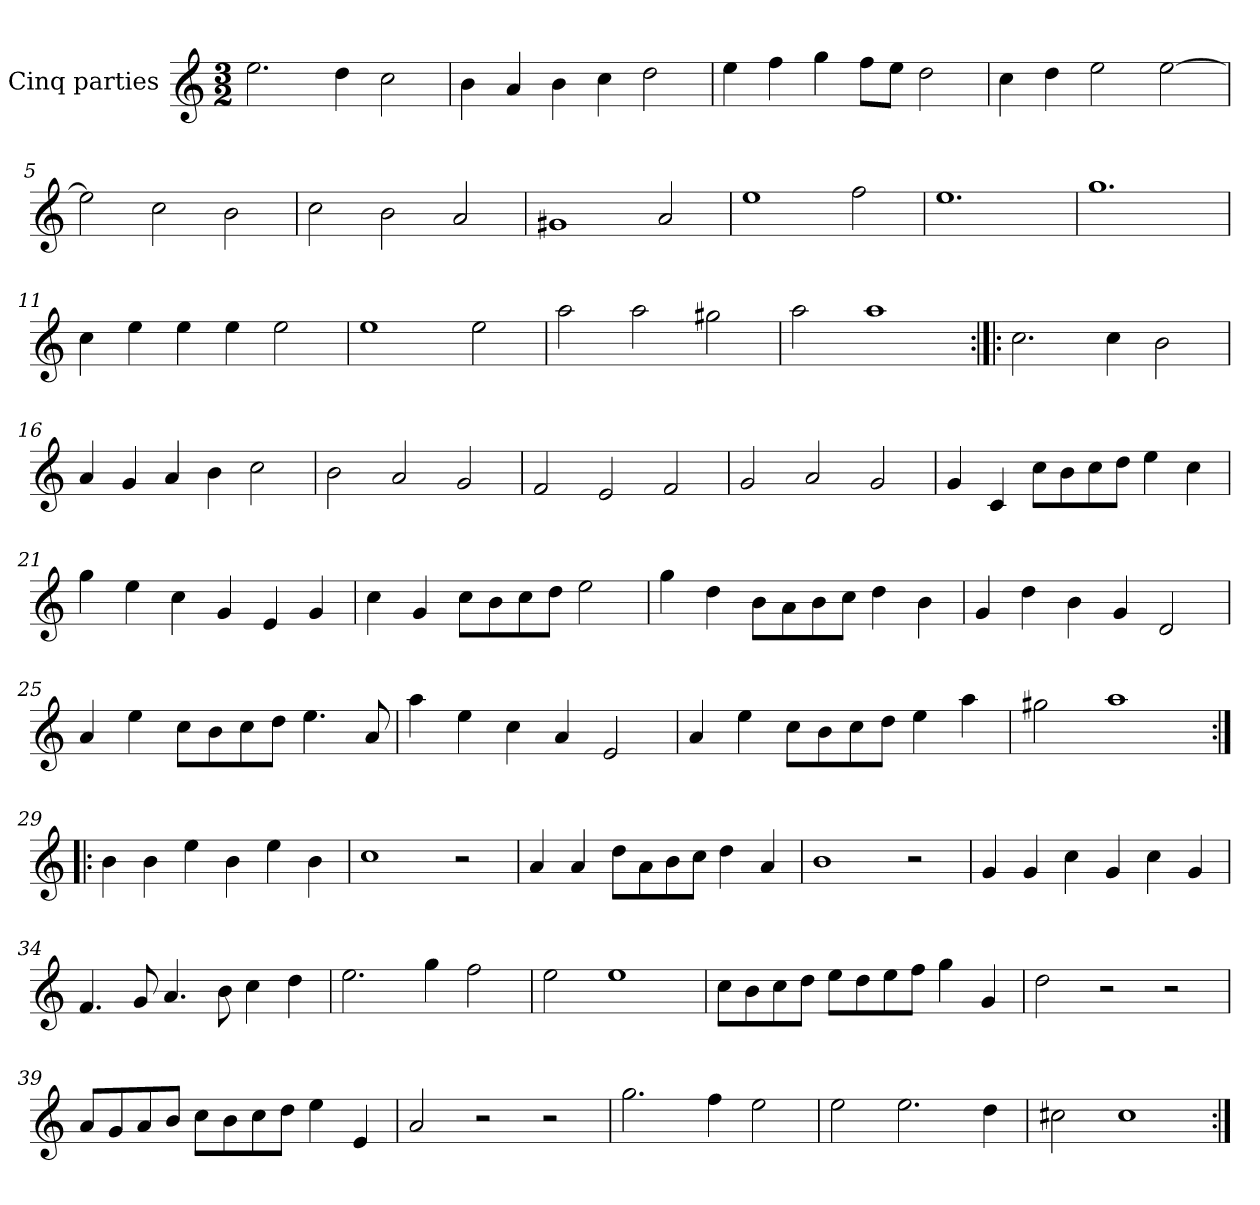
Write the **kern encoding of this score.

**kern
*part1
*staff1
*I"Cinq parties
*clefG2
*k[]
*M3/2
*MM180
=1
2.ee\
4dd\
2cc\
=2
4b\
4a/
4b\
4cc\
2dd\
=3
4ee\
4ff\
4gg\
8ff\L
8ee\J
2dd\
=4
4cc\
4dd\
2ee\
[2ee\
=5
2ee\]
2cc\
2b\
=6
2cc\
2b\
2a/
=7
1g#X
2a/
=8
1ee
2ff\
=9
1.ee
=10
1.gg
=11
4cc\
4ee\
4ee\
4ee\
2ee\
=12
1ee
2ee\
=13
2aa\
2aa\
2gg#X\
=14
2aa\
1aa
=15:|!|:
2.cc\
4cc\
2b\
=16
4a/
4g/
4a/
4b\
2cc\
=17
2b\
2a/
2g/
=18
2f/
2e/
2f/
=19
2g/
2a/
2g/
=20
4g/
4c/
8cc\L
8b\
8cc\
8dd\J
4ee\
4cc\
=21
4gg\
4ee\
4cc\
4g/
4e/
4g/
=22
4cc\
4g/
8cc\L
8b\
8cc\
8dd\J
2ee\
=23
4gg\
4dd\
8b\L
8a\
8b\
8cc\J
4dd\
4b\
=24
4g/
4dd\
4b\
4g/
2d/
=25
4a/
4ee\
8cc\L
8b\
8cc\
8dd\J
4.ee\
8a/
=26
4aa\
4ee\
4cc\
4a/
2e/
=27
4a/
4ee\
8cc\L
8b\
8cc\
8dd\J
4ee\
4aa\
=28
2gg#X\
1aa
=29:|!|:
4b\
4b\
4ee\
4b\
4ee\
4b\
=30
1cc
2r
=31
4a/
4a/
8dd\L
8a\
8b\
8cc\J
4dd\
4a/
=32
1b
2r
=33
4g/
4g/
4cc\
4g/
4cc\
4g/
=34
4.f/
8g/
4.a/
8b\
4cc\
4dd\
=35
2.ee\
4gg\
2ff\
=36
2ee\
1ee
=37
8cc\L
8b\
8cc\
8dd\J
8ee\L
8dd\
8ee\
8ff\J
4gg\
4g/
=38
2dd\
2r
2r
=39
8a/L
8g/
8a/
8b/J
8cc\L
8b\
8cc\
8dd\J
4ee\
4e/
=40
2a/
2r
2r
=41
2.gg\
4ff\
2ee\
=42
2ee\
2.ee\
4dd\
=43
2cc#X\
1cc#
=:|!
*-
